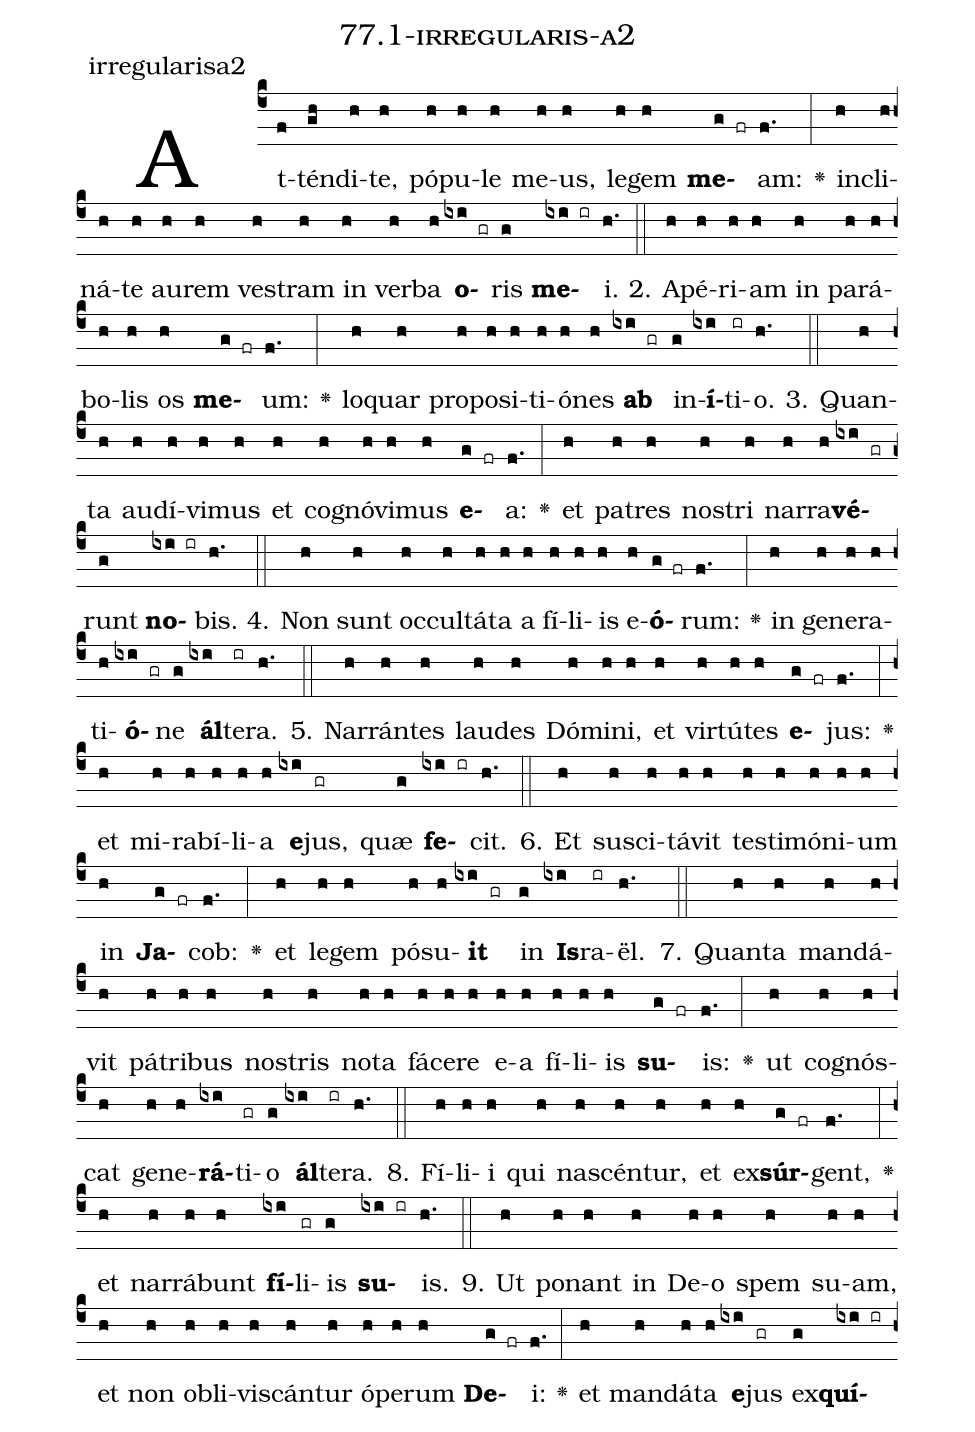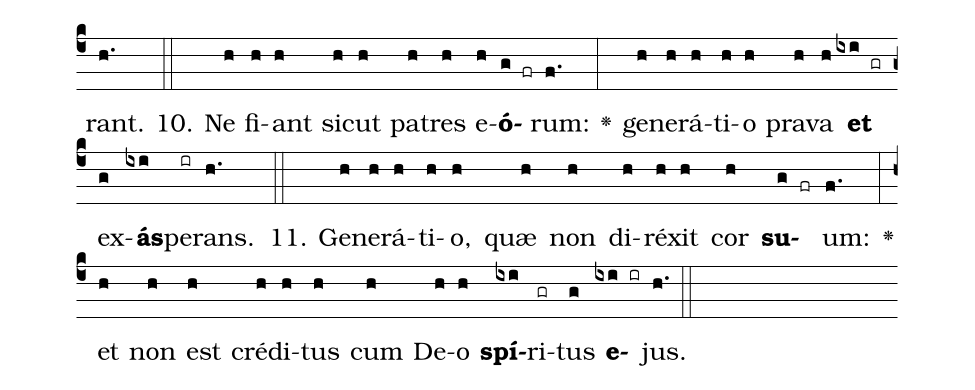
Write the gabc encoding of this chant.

name: 77.1-irregularis-a2;
annotation: irregularisa2;
%%
(c4)At(f)tén(gh)di(h)te,(h) pó(h)pu(h)le(h) me(h)us,(h) le(h)gem(h) <b>me</b>(g fr)am:(f.) <v>\greheightstar</v>(:) in(h)cli(h)ná(h)te(h) au(h)rem(h) ves(h)tram(h) in(h) ver(h)ba(h) <b>o</b>(ixi gr)ris(g) <b>me</b>(ixi ir)i.(h.) (::)
2. A(h)pé(h)ri(h)am(h) in(h) pa(h)rá(h)bo(h)lis(h) os(h) <b>me</b>(g fr)um:(f.) <v>\greheightstar</v>(:) lo(h)quar(h) pro(h)po(h)si(h)ti(h)ó(h)nes(h) <b>ab</b>(ixi gr) in(g)<b>í</b>(ixi)ti(ir)o.(h.) (::)
3. Quan(h)ta(h) au(h)dí(h)vi(h)mus(h) et(h) co(h)gnó(h)vi(h)mus(h) <b>e</b>(g fr)a:(f.) <v>\greheightstar</v>(:) et(h) pa(h)tres(h) nos(h)tri(h) nar(h)ra(h)<b>vé</b>(ixi gr)runt(g) <b>no</b>(ixi ir)bis.(h.) (::)
4. Non(h) sunt(h) oc(h)cul(h)tá(h)ta(h) a(h) fí(h)li(h)is(h) e(h)<b>ó</b>(g fr)rum:(f.) <v>\greheightstar</v>(:) in(h) ge(h)ne(h)ra(h)ti(h)<b>ó</b>(ixi gr)ne(g) <b>ál</b>(ixi)te(ir)ra.(h.) (::)
5. Nar(h)rán(h)tes(h) lau(h)des(h) Dó(h)mi(h)ni,(h) et(h) vir(h)tú(h)tes(h) <b>e</b>(g fr)jus:(f.) <v>\greheightstar</v>(:) et(h) mi(h)ra(h)bí(h)li(h)a(h) <b>e</b>(ixi)jus,(gr) quæ(g) <b>fe</b>(ixi ir)cit.(h.) (::)
6. Et(h) su(h)sci(h)tá(h)vit(h) tes(h)ti(h)mó(h)ni(h)um(h) in(h) <b>Ja</b>(g fr)cob:(f.) <v>\greheightstar</v>(:) et(h) le(h)gem(h) pó(h)su(h)<b>it</b>(ixi gr) in(g) <b>Is</b>(ixi)ra(ir)ël.(h.) (::)
7. Quan(h)ta(h) man(h)dá(h)vit(h) pá(h)tri(h)bus(h) nos(h)tris(h) no(h)ta(h) fá(h)ce(h)re(h) e(h)a(h) fí(h)li(h)is(h) <b>su</b>(g fr)is:(f.) <v>\greheightstar</v>(:) ut(h) co(h)gnós(h)cat(h) ge(h)ne(h)<b>rá</b>(ixi)ti(gr)o(g) <b>ál</b>(ixi)te(ir)ra.(h.) (::)
8. Fí(h)li(h)i(h) qui(h) na(h)scén(h)tur,(h) et(h) ex(h)<b>súr</b>(g fr)gent,(f.) <v>\greheightstar</v>(:) et(h) nar(h)rá(h)bunt(h) <b>fí</b>(ixi)li(gr)is(g) <b>su</b>(ixi ir)is.(h.) (::)
9. Ut(h) po(h)nant(h) in(h) De(h)o(h) spem(h) su(h)am,(h) et(h) non(h) ob(h)li(h)vis(h)cán(h)tur(h) ó(h)pe(h)rum(h) <b>De</b>(g fr)i:(f.) <v>\greheightstar</v>(:) et(h) man(h)dá(h)ta(h) <b>e</b>(ixi)jus(gr) ex(g)<b>quí</b>(ixi ir)rant.(h.) (::)
10. Ne(h) fi(h)ant(h) sic(h)ut(h) pa(h)tres(h) e(h)<b>ó</b>(g fr)rum:(f.) <v>\greheightstar</v>(:) ge(h)ne(h)rá(h)ti(h)o(h) pra(h)va(h) <b>et</b>(ixi gr) ex(g)<b>ás</b>(ixi)pe(ir)rans.(h.) (::)
11. Ge(h)ne(h)rá(h)ti(h)o,(h) quæ(h) non(h) di(h)ré(h)xit(h) cor(h) <b>su</b>(g fr)um:(f.) <v>\greheightstar</v>(:) et(h) non(h) est(h) cré(h)di(h)tus(h) cum(h) De(h)o(h) <b>spí</b>(ixi)ri(gr)tus(g) <b>e</b>(ixi ir)jus.(h.) (::)
